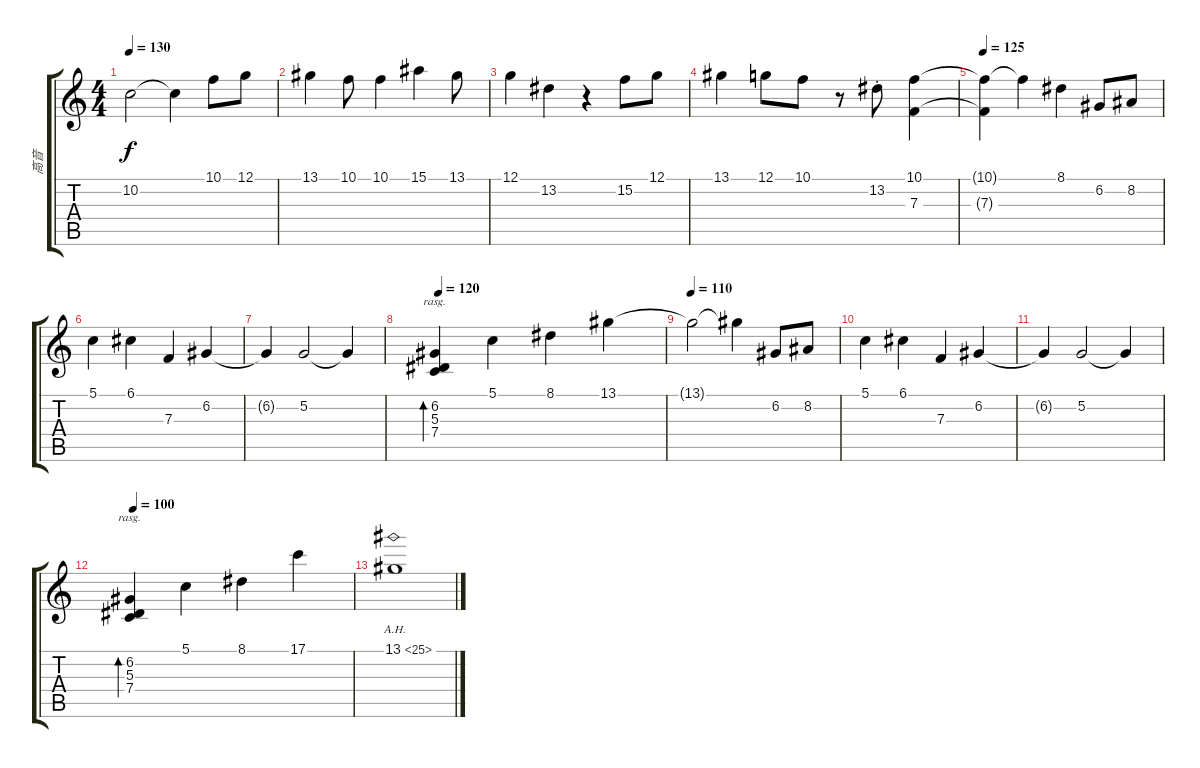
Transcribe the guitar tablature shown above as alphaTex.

\track ("高音" "高音") {instrument acousticgrandpiano}
\staff {score tabs}
\tuning (G4 D4 Bb3 F3 C3 G2) {hide}
\ts (4 4)
\tempo 130
\clef g2
\ks c
10.2{t}.2{dy f} 10.2{t}.4 10.1.8 12.1.8 |
13.1.4 10.1.8 10.1.4 15.1.4 13.1.8 |
12.1.4{txt ""} 13.2.4 r.4 15.2.8 12.1.8 |
13.1.4 12.1.8 10.1.8 r.8 13.2{st}.8 (10.1 7.3).4 |
\tempo 125
(10.1{t} 7.3{t}).4 10.1{t}.4 8.1.4 6.2.8 8.2.8 |
5.1.4 6.1.4 7.3.4 6.2.4 |
6.2{t}.4 5.2.2 5.2{t}.4 |
\tempo 120
(6.2 5.3 7.4).4{bd 480 rasg ii} 5.1.4 8.1.4 13.1.4 |
\tempo 110
13.1{t}.2 13.1{t}.4 6.2.8 8.2.8 |
5.1.4 6.1.4 7.3.4 6.2.4 |
6.2{t}.4 5.2.2 5.2{t}.4 |
\tempo 100
(6.2 5.3 7.4).4{bd 480 rasg ii} 5.1.4 8.1.4 17.1.4{volume 5} |
13.1{ah 12}.1
